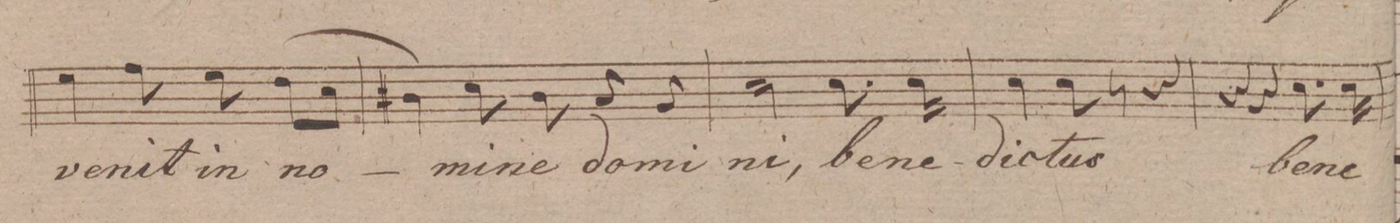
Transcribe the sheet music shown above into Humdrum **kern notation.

**kern	**text	**dynam
*I"Baſso.	*	*
*clefF4	*	*
*k[f#c#g#]	*	*
*M3/4	*	*
4G#\	ve-	.
8A\	-nit	.
8G#\	in	.
(>8F#\L	no-	.
8E\J	.	.
=33	=33	=33
4D#X\)	.	.
8E\	-mi-	.
8D#\	-ne	.
8C#/	do-	.
8BB/	-mi-	.
=34	=34	=34
*2\right	*	*
2E\	-ni,	.
8.E\	be-	.
16E\	-ne-	.
=35	=35	=35
4E\	-dic-	.
8E\	-tus	.
8r	.	.
4r	.	.
=36	=36	=36
4r	.	.
4r	.	.
8.E\	be-	.
16E\	-ne-	.
=37	=37	=37
*-	*-	*-
